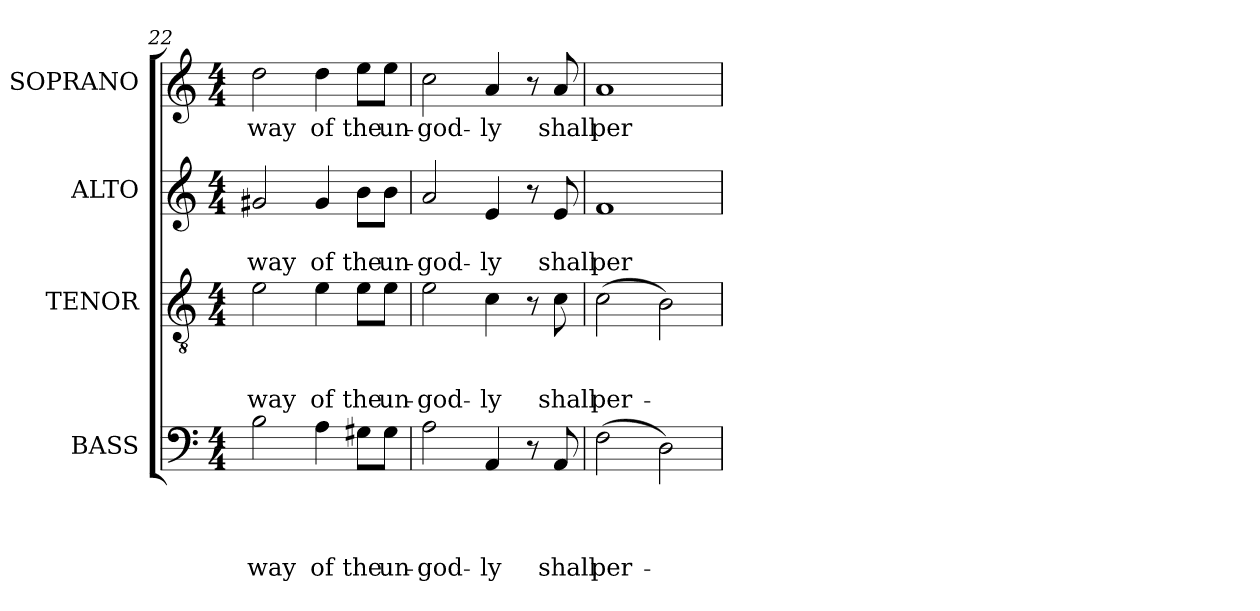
**kern	**text	**text	**text	**text	**kern	**text	**text	**text	**kern	**text	**text	**kern	**text
*part4	*part4	*part4	*part4	*part4	*part3	*part3	*part3	*part3	*part2	*part2	*part2	*part1	*part1
*staff4	*staff4	*staff4	*staff4	*staff4	*staff3	*staff3	*staff3	*staff3	*staff2	*staff2	*staff2	*staff1	*staff1
*I"BASS	*	*	*	*	*I"TENOR	*	*	*	*I"ALTO	*	*	*I"SOPRANO	*
*I'B.	*	*	*	*	*I'T.	*	*	*	*I'A.	*	*	*I'S.	*
*clefF4	*	*	*	*	*clefGv2	*	*	*	*clefG2	*	*	*clefG2	*
*k[]	*	*	*	*	*k[]	*	*	*	*k[]	*	*	*k[]	*
*C:	*	*	*	*	*C:	*	*	*	*C:	*	*	*C:	*
*M4/4	*	*	*	*	*M4/4	*	*	*	*M4/4	*	*	*M4/4	*
=22	=22	=22	=22	=22	=22	=22	=22	=22	=22	=22	=22	=22	=22
!	!	!	!	!LO:LY:b	!	!	!	!LO:LY:b	!	!	!LO:LY:b	!	!LO:LY:b
2B\	.	.	.	way	2e\	.	.	way	2g#X/	.	way	2dd\	way
!	!	!	!	!LO:LY:b	!	!	!	!LO:LY:b	!	!	!LO:LY:b	!	!LO:LY:b
4A\	.	.	.	of	4e\	.	.	of	4g#/	.	of	4dd\	of
!	!	!	!	!LO:LY:b	!	!	!	!LO:LY:b	!	!	!LO:LY:b	!	!LO:LY:b
8G#X\L	.	.	.	the	8e\L	.	.	the	8b\L	.	the	8ee\L	the
!	!	!	!	!LO:LY:b	!	!	!	!LO:LY:b	!	!	!LO:LY:b	!	!LO:LY:b
8G#\J	.	.	.	un-	8e\J	.	.	un-	8b\J	.	un-	8ee\J	un-
!!LO:PB:g=z
=23	=23	=23	=23	=23	=23	=23	=23	=23	=23	=23	=23	=23	=23
!	!	!	!	!LO:LY:b	!	!	!	!LO:LY:b	!	!	!LO:LY:b	!	!LO:LY:b
2A\	.	.	.	-god-	2e\	.	.	-god-	2a/	.	-god-	2cc\	-god-
!	!	!	!	!LO:LY:b	!	!	!	!LO:LY:b	!	!	!LO:LY:b	!	!LO:LY:b
4AA/	.	.	.	-ly	4c\	.	.	-ly	4e/	.	-ly	4a/	-ly
8r	.	.	.	.	8r	.	.	.	8r	.	.	8r	.
!	!	!	!	!LO:LY:b	!	!	!	!LO:LY:b	!	!	!LO:LY:b	!	!LO:LY:b
8AA/	.	.	.	shall	8c\	.	.	shall	8e/	.	shall	8a/	shall
=24	=24	=24	=24	=24	=24	=24	=24	=24	=24	=24	=24	=24	=24
!	!	!	!	!LO:LY:b	!	!	!	!LO:LY:b	!	!	!LO:LY:b	!	!LO:LY:b
(>2F\	.	.	.	per-	(>2c\	.	.	per-	1f	.	per-	1a	per-
2D\)	.	.	.	.	2B\)	.	.	.	.	.	.	.	.
=	=	=	=	=	=	=	=	=	=	=	=	=	=
*-	*-	*-	*-	*-	*-	*-	*-	*-	*-	*-	*-	*-	*-
